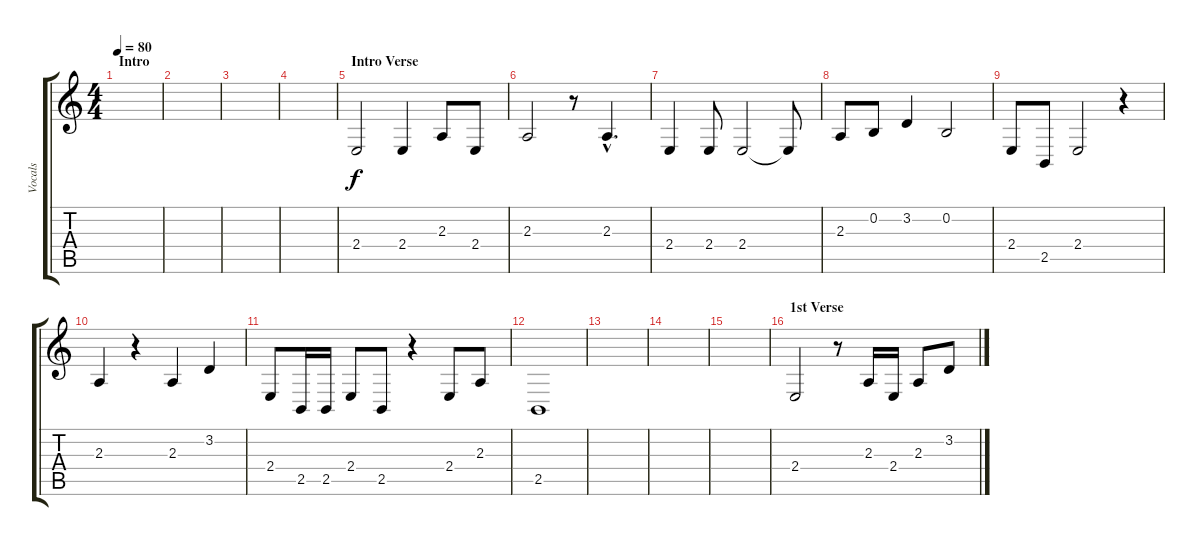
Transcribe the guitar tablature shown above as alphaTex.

\track ("Vocals" "Vocals") {instrument flute}
\staff {score tabs}
\tuning (E4 B3 G3 D3 A2 E2) {hide}
\ts (4 4)
\section ("" "Intro")
\tempo 80
\clef g2
\ks c
|
|
|
|
\section ("" "Intro Verse")
2.4.2 2.4.4 2.3.8 2.4.8 |
2.3.2 r.8 2.3{hac}.4{d} |
2.4.4 2.4.8 2.4.2 2.4{t}.8 |
2.3.8 0.2.8 3.2.4 0.2.2 |
2.4.8 2.5.8 2.4.2 r.4 |
2.3.4 r.4 2.3.4 3.2.4 |
2.4.8 2.5.16 2.5.16 2.4.8 2.5.8 r.4 2.4.8 2.3.8 |
2.5.1 |
|
|
|
\section ("" "1st Verse")
2.4.2 r.8 2.3.16 2.4.16 2.3.8 3.2.8
